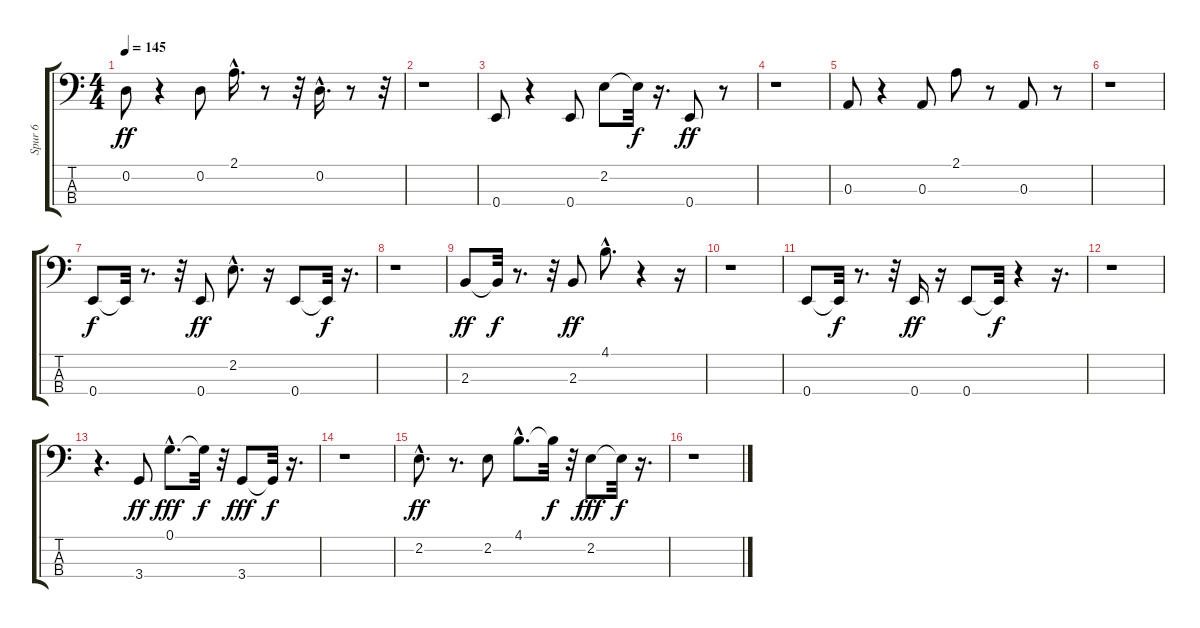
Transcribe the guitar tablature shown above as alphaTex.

\track ("Spur 6" "Spur 6") {instrument electricbassfinger}
\staff {score tabs}
\tuning (G2 D2 A1 E1) {hide}
\ts (4 4)
\tempo 145
\clef f4
\ks c
0.2.8{dy ff} r.4 0.2.8 2.1{hac}.16{d} r.8 r.32 0.2{hac}.16{d} r.8 r.32 |
r.1 |
0.4.8 r.4 0.4.8 2.2.8 2.2{t}.32{dy f} r.16{d} 0.4.8{dy ff} r.8 |
r.1 |
0.3.8 r.4 0.3.8 2.1.8 r.8 0.3.8 r.8 |
r.1 |
0.4.8{dy f} 0.4{t}.32 r.8{d} r.32 0.4.8{dy ff} 2.2{hac}.8{d} r.16 0.4.8 0.4{t}.32{dy f} r.16{d} |
r.1 |
2.3.8{dy ff} 2.3{t}.32{dy f} r.8{d} r.32 2.3.8{dy ff} 4.1{hac}.8{d} r.4 r.16 |
r.1 |
0.4.8 0.4{t}.32{dy f} r.8{d} r.32 0.4.16{dy ff} r.16 0.4.8 0.4{t}.32{dy f} r.4 r.16{d} |
r.1 |
r.4{d} 3.4.8{dy ff} 0.1{hac}.8{d dy fff} 0.1{t}.32{dy f} r.32 3.4.8{dy fff} 3.4{t}.32{dy f} r.16{d} |
r.1 |
2.2{hac}.8{d dy ff} r.8{d} 2.2.8 4.1{hac}.8{d} 4.1{t}.32{dy f} r.32 2.2.8{dy fff} 2.2{t}.32{dy f} r.16{d} |
r.1
